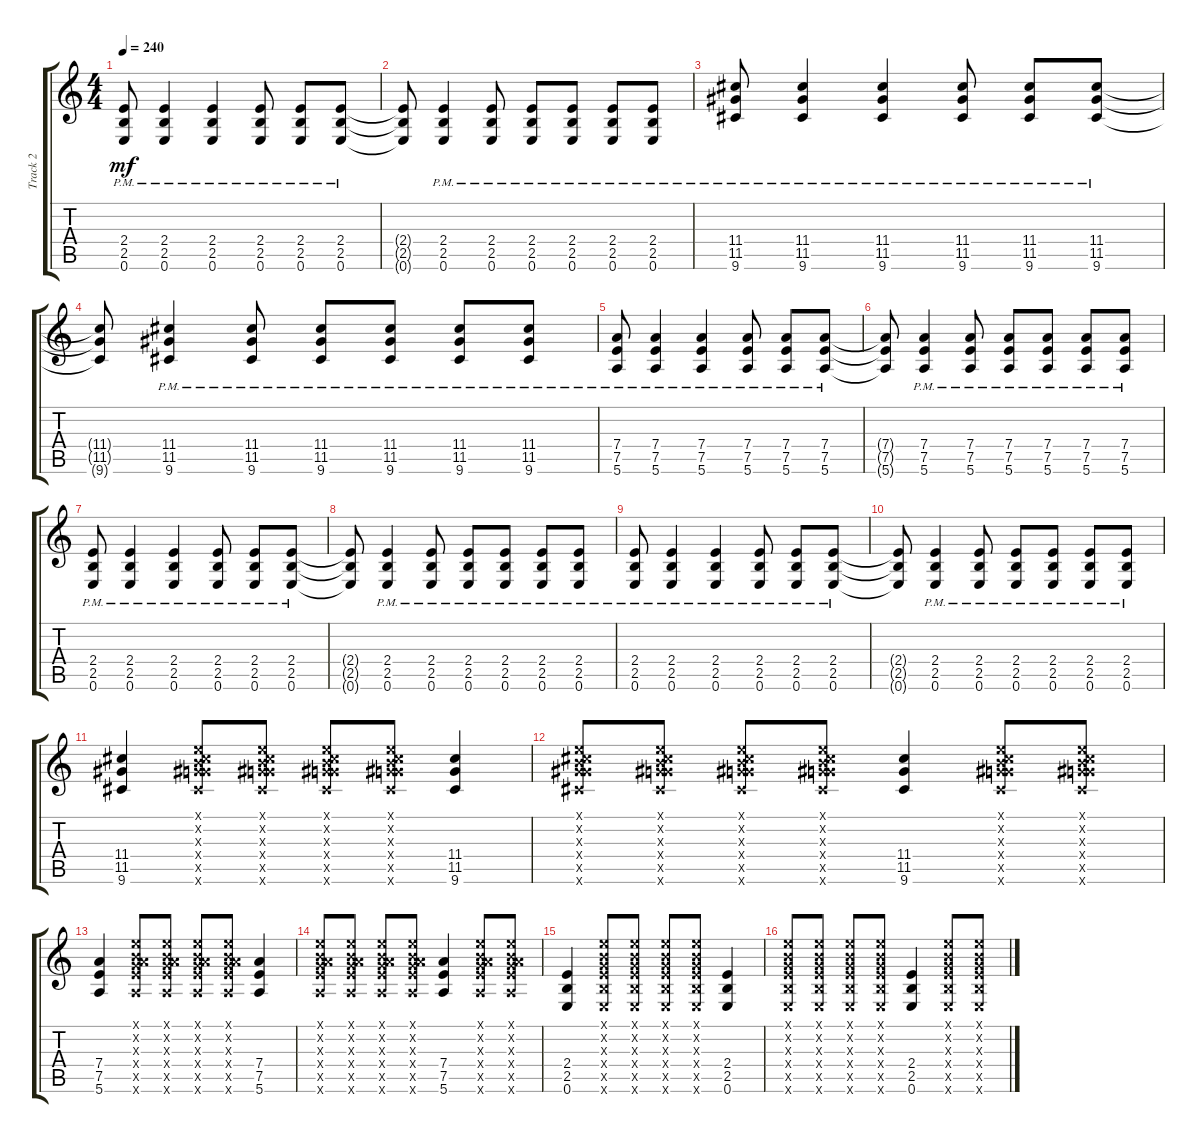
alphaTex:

\track ("Track 2" "Track 2") {instrument distortionguitar}
\staff {score tabs}
\tuning (E4 B3 G3 D3 A2 E2) {hide}
\ts (4 4)
\tempo 240
\clef g2
\ks c
(2.4{pm} 2.5{pm} 0.6{pm}).8{dy mf} (2.4{pm} 2.5{pm} 0.6{pm}).4 (2.4{pm} 2.5{pm} 0.6{pm}).4 (2.4{pm} 2.5{pm} 0.6{pm}).8 (2.4{pm} 2.5{pm} 0.6{pm}).8 (2.4{pm} 2.5{pm} 0.6{pm}).8 |
(2.4{t} 2.5{t} 0.6{t}).8 (2.4{pm} 2.5{pm} 0.6{pm}).4 (2.4{pm} 2.5{pm} 0.6{pm}).8 (2.4{pm} 2.5{pm} 0.6{pm}).8 (2.4{pm} 2.5{pm} 0.6{pm}).8 (2.4{pm} 2.5{pm} 0.6{pm}).8 (2.4{pm} 2.5{pm} 0.6{pm}).8 |
(11.4{pm} 11.5{pm} 9.6{pm}).8 (11.4{pm} 11.5{pm} 9.6{pm}).4 (11.4{pm} 11.5{pm} 9.6{pm}).4 (11.4{pm} 11.5{pm} 9.6{pm}).8 (11.4{pm} 11.5{pm} 9.6{pm}).8 (11.4{pm} 11.5{pm} 9.6{pm}).8 |
(11.4{t} 11.5{t} 9.6{t}).8 (11.4{pm} 11.5{pm} 9.6{pm}).4 (11.4{pm} 11.5{pm} 9.6{pm}).8 (11.4{pm} 11.5{pm} 9.6{pm}).8 (11.4{pm} 11.5{pm} 9.6{pm}).8 (11.4{pm} 11.5{pm} 9.6{pm}).8 (11.4{pm} 11.5{pm} 9.6{pm}).8 |
(7.4{pm} 7.5{pm} 5.6{pm}).8 (7.4{pm} 7.5{pm} 5.6{pm}).4 (7.4{pm} 7.5{pm} 5.6{pm}).4 (7.4{pm} 7.5{pm} 5.6{pm}).8 (7.4{pm} 7.5{pm} 5.6{pm}).8 (7.4{pm} 7.5{pm} 5.6{pm}).8 |
(7.4{t} 7.5{t} 5.6{t}).8 (7.4{pm} 7.5{pm} 5.6{pm}).4 (7.4{pm} 7.5{pm} 5.6{pm}).8 (7.4{pm} 7.5{pm} 5.6{pm}).8 (7.4{pm} 7.5{pm} 5.6{pm}).8 (7.4{pm} 7.5{pm} 5.6{pm}).8 (7.4{pm} 7.5{pm} 5.6{pm}).8 |
(2.4{pm} 2.5{pm} 0.6{pm}).8 (2.4{pm} 2.5{pm} 0.6{pm}).4 (2.4{pm} 2.5{pm} 0.6{pm}).4 (2.4{pm} 2.5{pm} 0.6{pm}).8 (2.4{pm} 2.5{pm} 0.6{pm}).8 (2.4{pm} 2.5{pm} 0.6{pm}).8 |
(2.4{t} 2.5{t} 0.6{t}).8 (2.4{pm} 2.5{pm} 0.6{pm}).4 (2.4{pm} 2.5{pm} 0.6{pm}).8 (2.4{pm} 2.5{pm} 0.6{pm}).8 (2.4{pm} 2.5{pm} 0.6{pm}).8 (2.4{pm} 2.5{pm} 0.6{pm}).8 (2.4{pm} 2.5{pm} 0.6{pm}).8 |
(2.4{pm} 2.5{pm} 0.6{pm}).8 (2.4{pm} 2.5{pm} 0.6{pm}).4 (2.4{pm} 2.5{pm} 0.6{pm}).4 (2.4{pm} 2.5{pm} 0.6{pm}).8 (2.4{pm} 2.5{pm} 0.6{pm}).8 (2.4{pm} 2.5{pm} 0.6{pm}).8 |
(2.4{t} 2.5{t} 0.6{t}).8 (2.4{pm} 2.5{pm} 0.6{pm}).4 (2.4{pm} 2.5{pm} 0.6{pm}).8 (2.4{pm} 2.5{pm} 0.6{pm}).8 (2.4{pm} 2.5{pm} 0.6{pm}).8 (2.4{pm} 2.5{pm} 0.6{pm}).8 (2.4{pm} 2.5{pm} 0.6{pm}).8 |
(11.4 11.5 9.6).4 (0.1{x} 0.2{x} 0.3{x} 11.4{x} 11.5{x} 9.6{x}).8 (0.1{x} 0.2{x} 0.3{x} 11.4{x} 11.5{x} 9.6{x}).8 (0.1{x} 0.2{x} 0.3{x} 11.4{x} 11.5{x} 9.6{x}).8 (0.1{x} 0.2{x} 0.3{x} 11.4{x} 11.5{x} 9.6{x}).8 (11.4 11.5 9.6).4 |
(0.1{x} 0.2{x} 0.3{x} 11.4{x} 11.5{x} 9.6{x}).8 (0.1{x} 0.2{x} 0.3{x} 11.4{x} 11.5{x} 9.6{x}).8 (0.1{x} 0.2{x} 0.3{x} 11.4{x} 11.5{x} 9.6{x}).8 (0.1{x} 0.2{x} 0.3{x} 11.4{x} 11.5{x} 9.6{x}).8 (11.4 11.5 9.6).4 (0.1{x} 0.2{x} 0.3{x} 11.4{x} 11.5{x} 9.6{x}).8 (0.1{x} 0.2{x} 0.3{x} 11.4{x} 11.5{x} 9.6{x}).8 |
(7.4 7.5 5.6).4 (0.1{x} 0.2{x} 0.3{x} 7.4{x} 7.5{x} 5.6{x}).8 (0.1{x} 0.2{x} 0.3{x} 7.4{x} 7.5{x} 5.6{x}).8 (0.1{x} 0.2{x} 0.3{x} 7.4{x} 7.5{x} 5.6{x}).8 (0.1{x} 0.2{x} 0.3{x} 7.4{x} 7.5{x} 5.6{x}).8 (7.4 7.5 5.6).4 |
(0.1{x} 0.2{x} 0.3{x} 7.4{x} 7.5{x} 5.6{x}).8 (0.1{x} 0.2{x} 0.3{x} 7.4{x} 7.5{x} 5.6{x}).8 (0.1{x} 0.2{x} 0.3{x} 7.4{x} 7.5{x} 5.6{x}).8 (0.1{x} 0.2{x} 0.3{x} 7.4{x} 7.5{x} 5.6{x}).8 (7.4 7.5 5.6).4 (0.1{x} 0.2{x} 0.3{x} 7.4{x} 7.5{x} 5.6{x}).8 (0.1{x} 0.2{x} 0.3{x} 7.4{x} 7.5{x} 5.6{x}).8 |
(2.4 2.5 0.6).4 (0.1{x} 0.2{x} 0.3{x} 2.4{x} 2.5{x} 0.6{x}).8 (0.1{x} 0.2{x} 0.3{x} 2.4{x} 2.5{x} 0.6{x}).8 (0.1{x} 0.2{x} 0.3{x} 2.4{x} 2.5{x} 0.6{x}).8 (0.1{x} 0.2{x} 0.3{x} 2.4{x} 2.5{x} 0.6{x}).8 (2.4 2.5 0.6).4 |
(0.1{x} 0.2{x} 0.3{x} 2.4{x} 2.5{x} 0.6{x}).8 (0.1{x} 0.2{x} 0.3{x} 2.4{x} 2.5{x} 0.6{x}).8 (0.1{x} 0.2{x} 0.3{x} 2.4{x} 2.5{x} 0.6{x}).8 (0.1{x} 0.2{x} 0.3{x} 2.4{x} 2.5{x} 0.6{x}).8 (2.4 2.5 0.6).4 (0.1{x} 0.2{x} 0.3{x} 2.4{x} 2.5{x} 0.6{x}).8 (0.1{x} 0.2{x} 0.3{x} 2.4{x} 2.5{x} 0.6{x}).8
